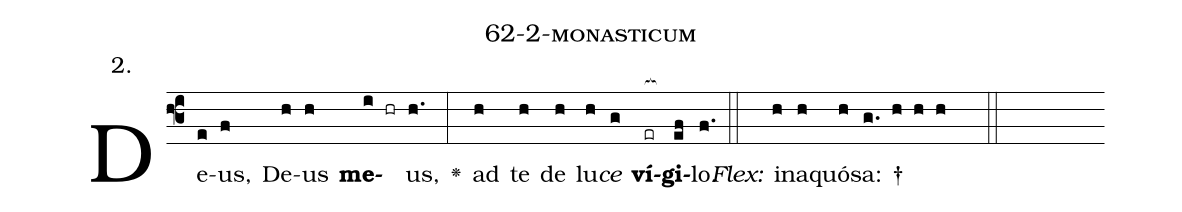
name: 62-2-monasticum;
annotation: 2.;
%%
(f3)De(e)us,(f) De(h)us(h) <b>me</b>(i hr)us,(h.) <v>\greheightstar</v>(:) ad(h) te(h) de(h) lu(h)<i>ce</i>(g) <b>ví</b>(er[ocb:1{])<b>gi</b>(ef[ocb:0}])lo.(f.) (::)
<i>Flex:</i>()  in(h)a(h)quó(h)sa: †(g. h h h  ::)

%E(h) u(h) o(h) u(g) a(ef) e.(f.) (::)
